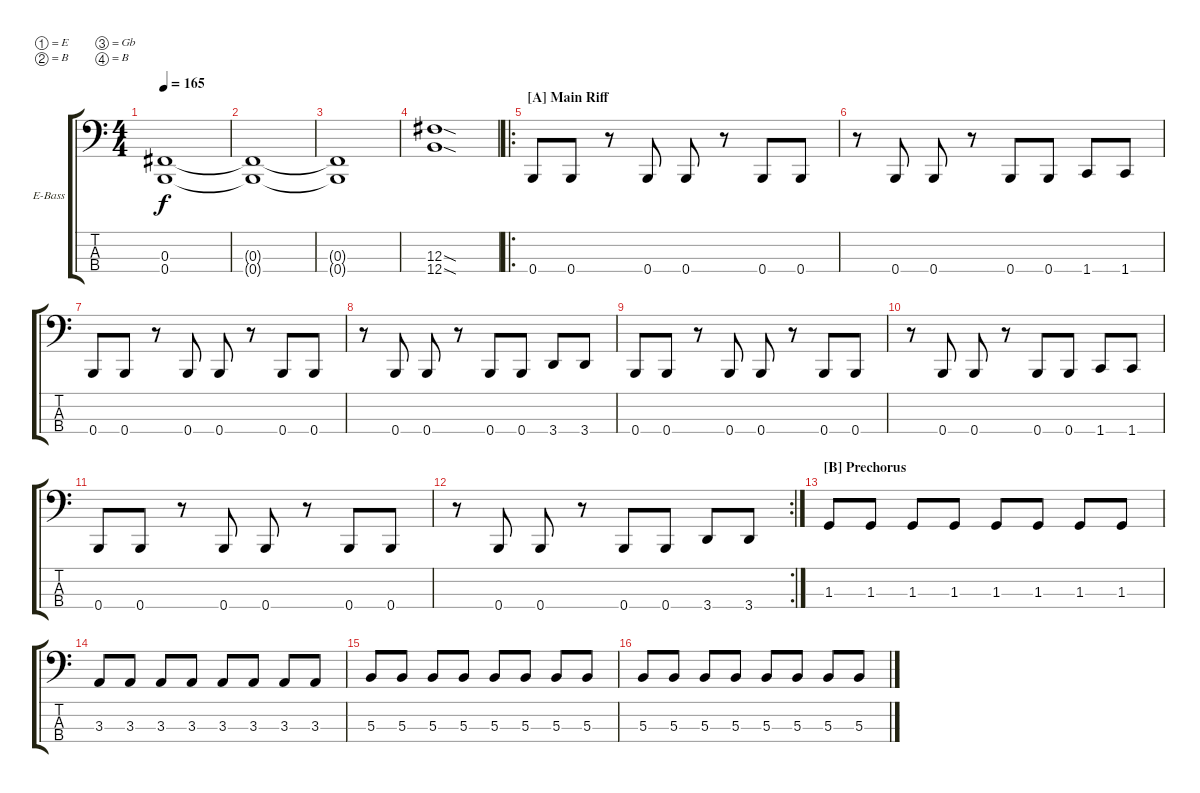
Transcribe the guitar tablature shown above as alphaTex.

\bracketExtendMode groupsimilarinstruments
\firstSystemTrackNameOrientation horizontal
\otherSystemsTrackNameOrientation horizontal
\track ("Electric Bass" "E-Bass") {instrument electricbassfinger}
\staff {score tabs}
\tuning (E2 B1 Gb1 B0)
\ts (4 4)
\tempo 165
\clef f4
\ks c
(0.4 0.3).1{dy f instrument electricbassfinger} |
(0.4{t} 0.3{t}).1 |
(0.4{t} 0.3{t}).1 |
(12.4{sod} 12.3{sod}).1 |
\ro
\section ("A" "Main Riff")
0.4.8 0.4.8 r.8 0.4.8 0.4.8 r.8 0.4.8 0.4.8 |
r.8 0.4.8 0.4.8 r.8 0.4.8 0.4.8 1.4.8 1.4.8 |
0.4.8 0.4.8 r.8 0.4.8 0.4.8 r.8 0.4.8 0.4.8 |
r.8 0.4.8 0.4.8 r.8 0.4.8 0.4.8 3.4.8 3.4.8 |
0.4.8 0.4.8 r.8 0.4.8 0.4.8 r.8 0.4.8 0.4.8 |
r.8 0.4.8 0.4.8 r.8 0.4.8 0.4.8 1.4.8 1.4.8 |
0.4.8 0.4.8 r.8 0.4.8 0.4.8 r.8 0.4.8 0.4.8 |
\rc 2
r.8 0.4.8 0.4.8 r.8 0.4.8 0.4.8 3.4.8 3.4.8 |
\section ("B" "Prechorus")
1.3.8 1.3.8 1.3.8 1.3.8 1.3.8 1.3.8 1.3.8 1.3.8 |
3.3.8 3.3.8 3.3.8 3.3.8 3.3.8 3.3.8 3.3.8 3.3.8 |
5.3.8 5.3.8 5.3.8 5.3.8 5.3.8 5.3.8 5.3.8 5.3.8 |
5.3.8 5.3.8 5.3.8 5.3.8 5.3.8 5.3.8 5.3.8 5.3.8
